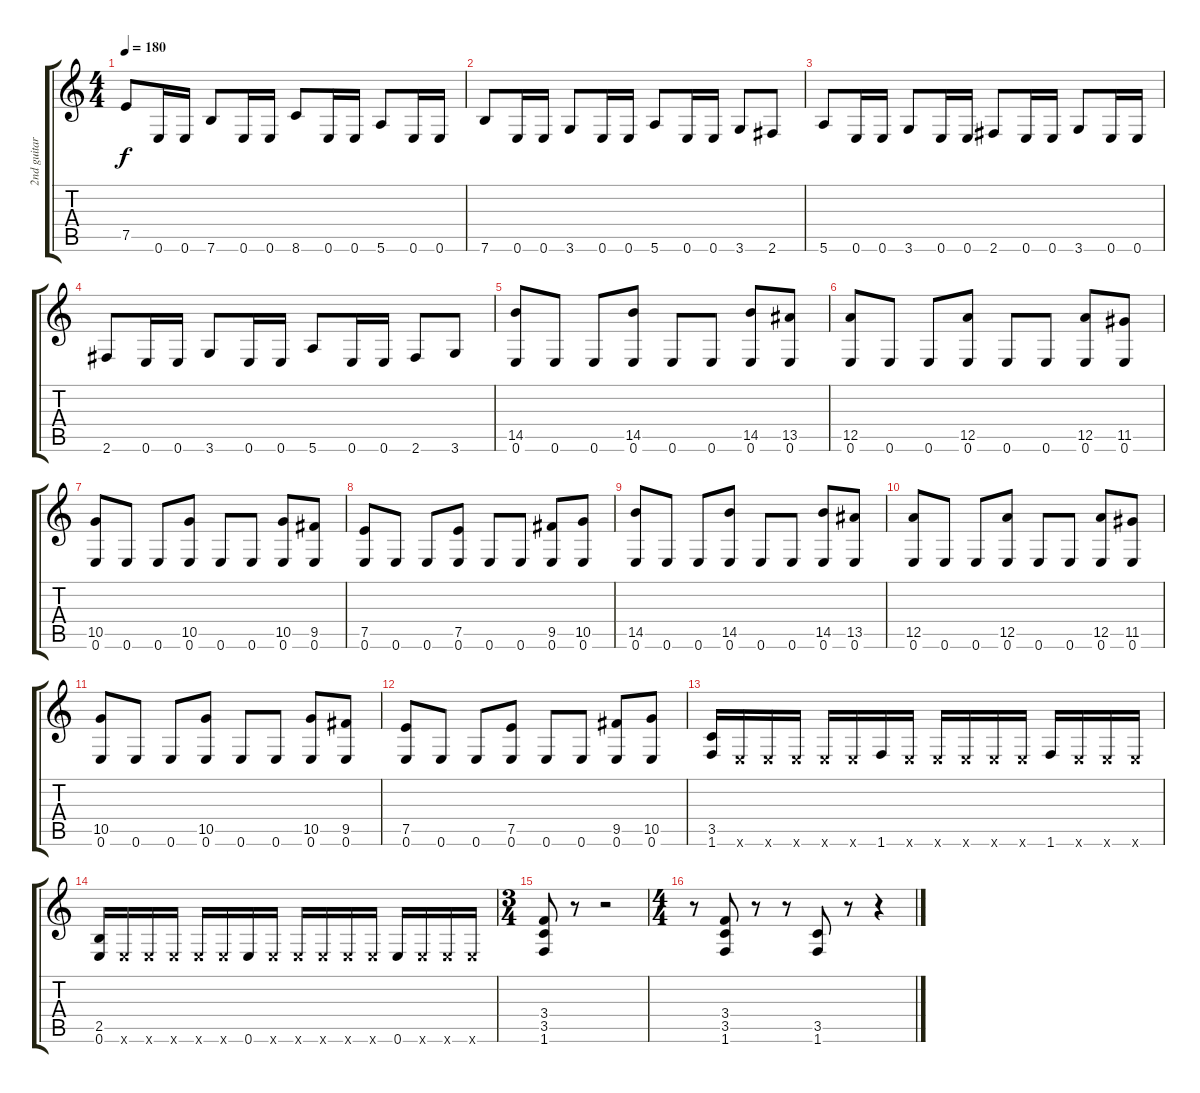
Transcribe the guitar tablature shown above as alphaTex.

\track ("2nd guitar" "2nd guitar") {instrument distortionguitar}
\staff {score tabs}
\tuning (E4 B3 G3 D3 A2 E2) {hide}
\ts (4 4)
\tempo 180
\clef g2
\ks c
7.5.8{dy f} 0.6.16 0.6.16 7.6.8 0.6.16 0.6.16 8.6.8 0.6.16 0.6.16 5.6.8 0.6.16 0.6.16 |
7.6.8 0.6.16 0.6.16 3.6.8 0.6.16 0.6.16 5.6.8 0.6.16 0.6.16 3.6.8 2.6.8 |
5.6.8 0.6.16 0.6.16 3.6.8 0.6.16 0.6.16 2.6.8 0.6.16 0.6.16 3.6.8 0.6.16 0.6.16 |
2.6.8 0.6.16 0.6.16 3.6.8 0.6.16 0.6.16 5.6.8 0.6.16 0.6.16 2.6.8 3.6.8 |
(14.5 0.6).8 0.6.8 0.6.8 (14.5 0.6).8 0.6.8 0.6.8 (14.5 0.6).8 (13.5 0.6).8 |
(12.5 0.6).8 0.6.8 0.6.8 (12.5 0.6).8 0.6.8 0.6.8 (12.5 0.6).8 (11.5 0.6).8 |
(10.5 0.6).8 0.6.8 0.6.8 (10.5 0.6).8 0.6.8 0.6.8 (10.5 0.6).8 (9.5 0.6).8 |
(7.5 0.6).8 0.6.8 0.6.8 (7.5 0.6).8 0.6.8 0.6.8 (9.5 0.6).8 (10.5 0.6).8 |
(14.5 0.6).8 0.6.8 0.6.8 (14.5 0.6).8 0.6.8 0.6.8 (14.5 0.6).8 (13.5 0.6).8 |
(12.5 0.6).8 0.6.8 0.6.8 (12.5 0.6).8 0.6.8 0.6.8 (12.5 0.6).8 (11.5 0.6).8 |
(10.5 0.6).8 0.6.8 0.6.8 (10.5 0.6).8 0.6.8 0.6.8 (10.5 0.6).8 (9.5 0.6).8 |
(7.5 0.6).8 0.6.8 0.6.8 (7.5 0.6).8 0.6.8 0.6.8 (9.5 0.6).8 (10.5 0.6).8 |
(3.5 1.6).16 0.6{x}.16 0.6{x}.16 0.6{x}.16 0.6{x}.16 0.6{x}.16 1.6.16 0.6{x}.16 0.6{x}.16 0.6{x}.16 0.6{x}.16 0.6{x}.16 1.6.16 0.6{x}.16 0.6{x}.16 0.6{x}.16 |
(2.5 0.6).16 0.6{x}.16 0.6{x}.16 0.6{x}.16 0.6{x}.16 0.6{x}.16 0.6.16 0.6{x}.16 0.6{x}.16 0.6{x}.16 0.6{x}.16 0.6{x}.16 0.6.16 0.6{x}.16 0.6{x}.16 0.6{x}.16 |
\ts (3 4)
(3.4 3.5 1.6).8 r.8 r.2 |
\ts (4 4)
r.8 (3.4 3.5 1.6).8 r.8 r.8 (3.5 1.6).8 r.8 r.4
